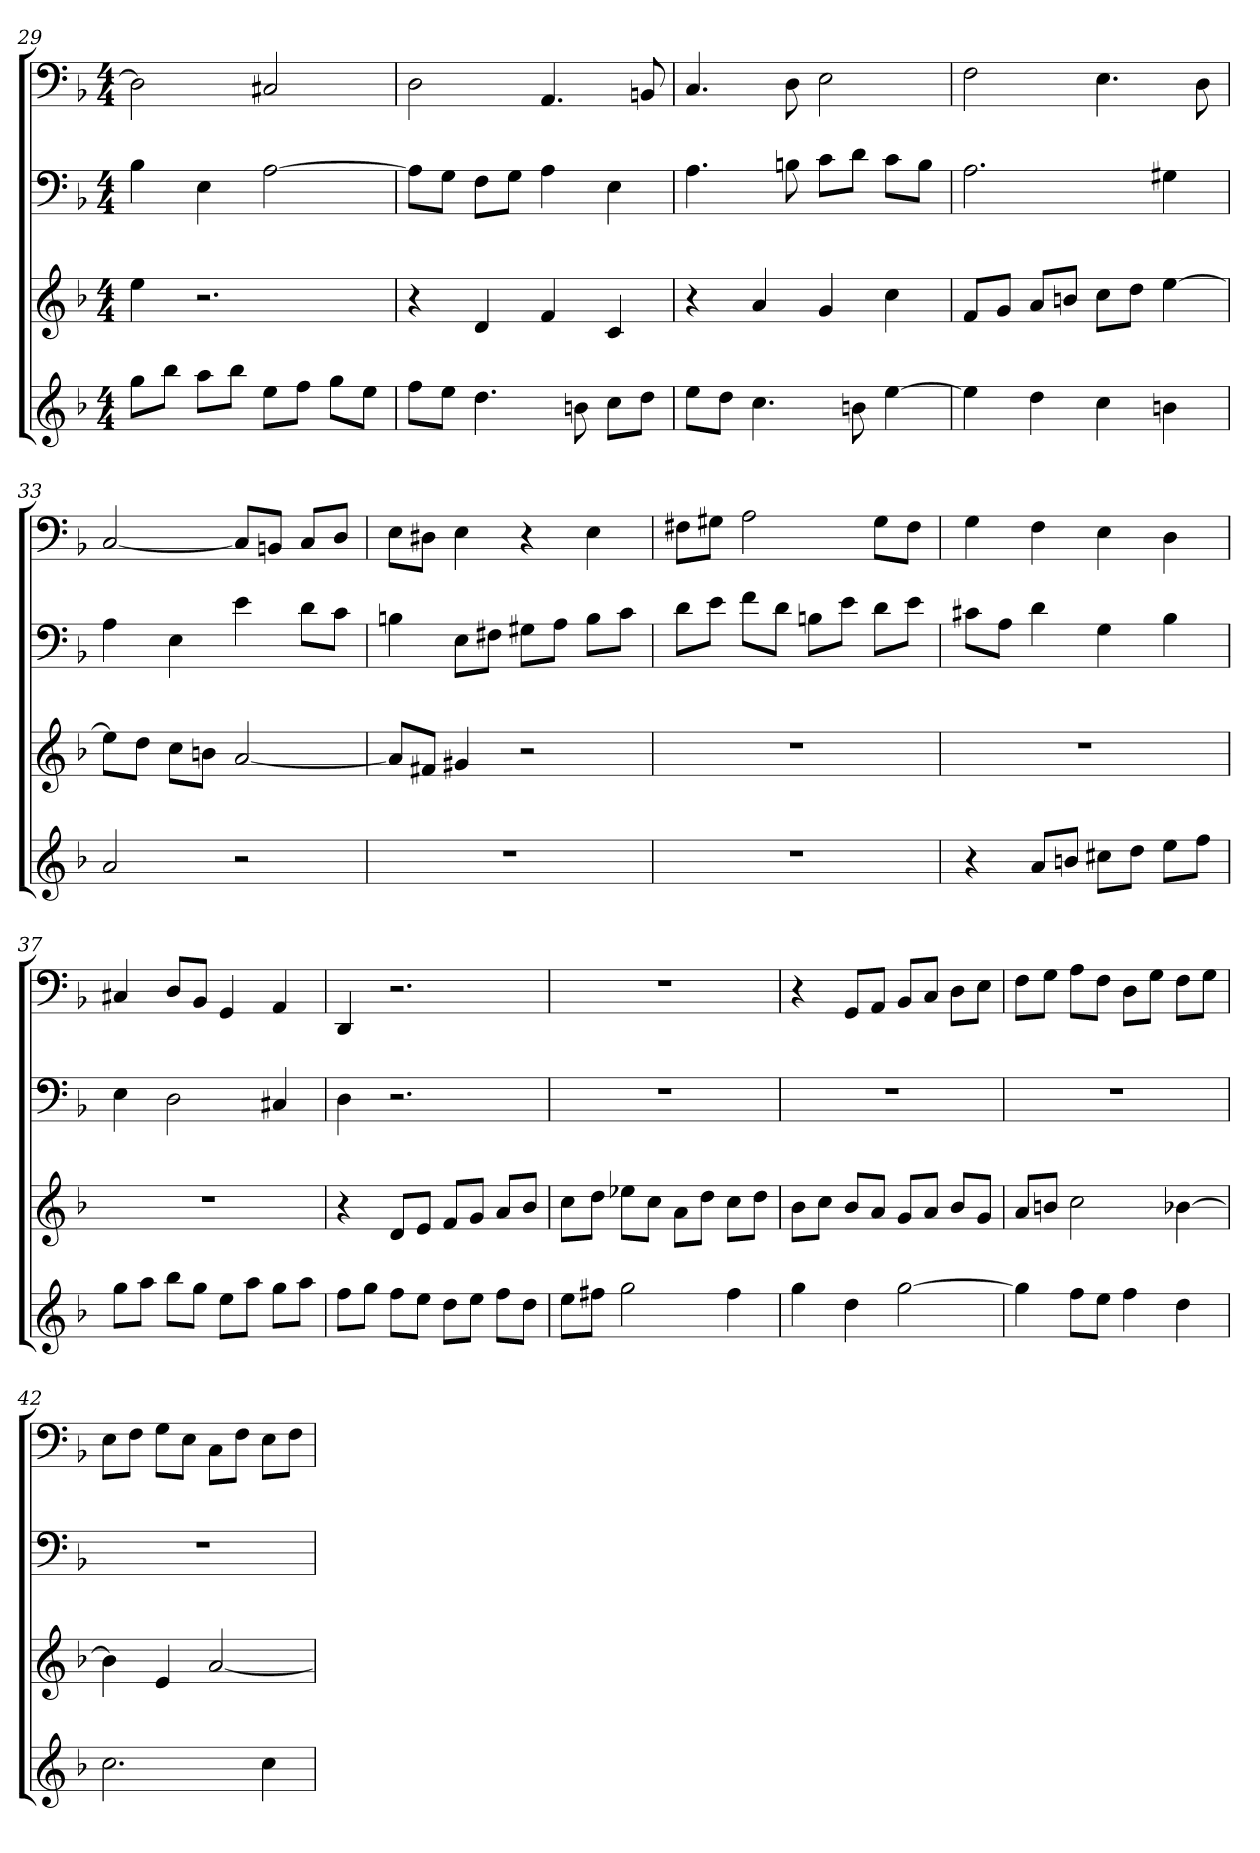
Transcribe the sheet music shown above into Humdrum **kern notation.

**kern	**kern	**kern	**kern
*part4	*part3	*part2	*part1
*staff4	*staff3	*staff2	*staff1
*k[b-]	*k[b-]	*k[b-]	*k[b-]
*d:	*d:	*d:	*d:
*M4/4	*M4/4	*M4/4	*M4/4
=29	=29	=29	=29
8ggL	4ee	4B-	2D]
8bb-J	.	.	.
8aaL	2.r	4E	.
8bb-J	.	.	.
8eeL	.	[2A	2C#X
8ffJ	.	.	.
8ggL	.	.	.
8eeJ	.	.	.
=30	=30	=30	=30
8ffL	4r	8AL]	2D
8eeJ	.	8GJ	.
4.dd	4d	8FL	.
.	.	8GJ	.
.	4f	4A	4.AA
8bn	.	.	.
8ccL	4c	4E	.
8ddJ	.	.	8BBn
=31	=31	=31	=31
8eeL	4r	4.A	4.C
8ddJ	.	.	.
4.cc	4a	.	.
.	.	8Bn	8D
.	4g	8cL	2E
8bn	.	8dJ	.
[4ee	4cc	8cL	.
.	.	8BJ	.
=32	=32	=32	=32
4ee]	8fL	2.A	2F
.	8gJ	.	.
4dd	8aL	.	.
.	8bnJ	.	.
4cc	8ccL	.	4.E
.	8ddJ	.	.
4bn	[4ee	4G#X	.
.	.	.	8D
=33	=33	=33	=33
2a	8eeL]	4A	[2C
.	8ddJ	.	.
.	8ccL	4E	.
.	8bnJ	.	.
2r	[2a	4e	8CL]
.	.	.	8BBnJ
.	.	8dL	8CL
.	.	8cJ	8DJ
=34	=34	=34	=34
1r	8aL]	4Bn	8EL
.	8f#XJ	.	8D#XJ
.	4g#X	8EL	4E
.	.	8F#XJ	.
.	2r	8G#XL	4r
.	.	8AJ	.
.	.	8BL	4E
.	.	8cJ	.
=35	=35	=35	=35
1r	1r	8dL	8F#XL
.	.	8eJ	8G#XJ
.	.	8fL	2A
.	.	8dJ	.
.	.	8BnL	.
.	.	8eJ	.
.	.	8dL	8G#L
.	.	8eJ	8F#J
=36	=36	=36	=36
4r	1r	8c#XL	4G
.	.	8AJ	.
8aL	.	4d	4F
8bnJ	.	.	.
8cc#XL	.	4G	4E
8ddJ	.	.	.
8eeL	.	4B-	4D
8ffJ	.	.	.
=37	=37	=37	=37
8ggL	1r	4E	4C#X
8aaJ	.	.	.
8bb-L	.	2D	8DL
8ggJ	.	.	8BB-J
8eeL	.	.	4GG
8aaJ	.	.	.
8ggL	.	4C#X	4AA
8aaJ	.	.	.
=38	=38	=38	=38
8ffL	4r	4D	4DD
8ggJ	.	.	.
8ffL	8dL	2.r	2.r
8eeJ	8eJ	.	.
8ddL	8fL	.	.
8eeJ	8gJ	.	.
8ffL	8aL	.	.
8ddJ	8b-J	.	.
=39	=39	=39	=39
8eeL	8ccL	1r	1r
8ff#XJ	8ddJ	.	.
2gg	8ee-XL	.	.
.	8ccJ	.	.
.	8aL	.	.
.	8ddJ	.	.
4ff#	8ccL	.	.
.	8ddJ	.	.
=40	=40	=40	=40
4gg	8b-L	1r	4r
.	8ccJ	.	.
4dd	8b-L	.	8GGL
.	8aJ	.	8AAJ
[2gg	8gL	.	8BB-L
.	8aJ	.	8CJ
.	8b-L	.	8DL
.	8gJ	.	8EJ
=41	=41	=41	=41
4gg]	8aL	1r	8FL
.	8bnJ	.	8GJ
8ffL	2cc	.	8AL
8eeJ	.	.	8FJ
4ff	.	.	8DL
.	.	.	8GJ
4dd	[4b-X	.	8FL
.	.	.	8GJ
=42	=42	=42	=42
2.cc	4b-]	1r	8EL
.	.	.	8FJ
.	4e	.	8GL
.	.	.	8EJ
.	[2a	.	8CL
.	.	.	8FJ
4cc	.	.	8EL
.	.	.	8FJ
=	=	=	=
*-	*-	*-	*-
